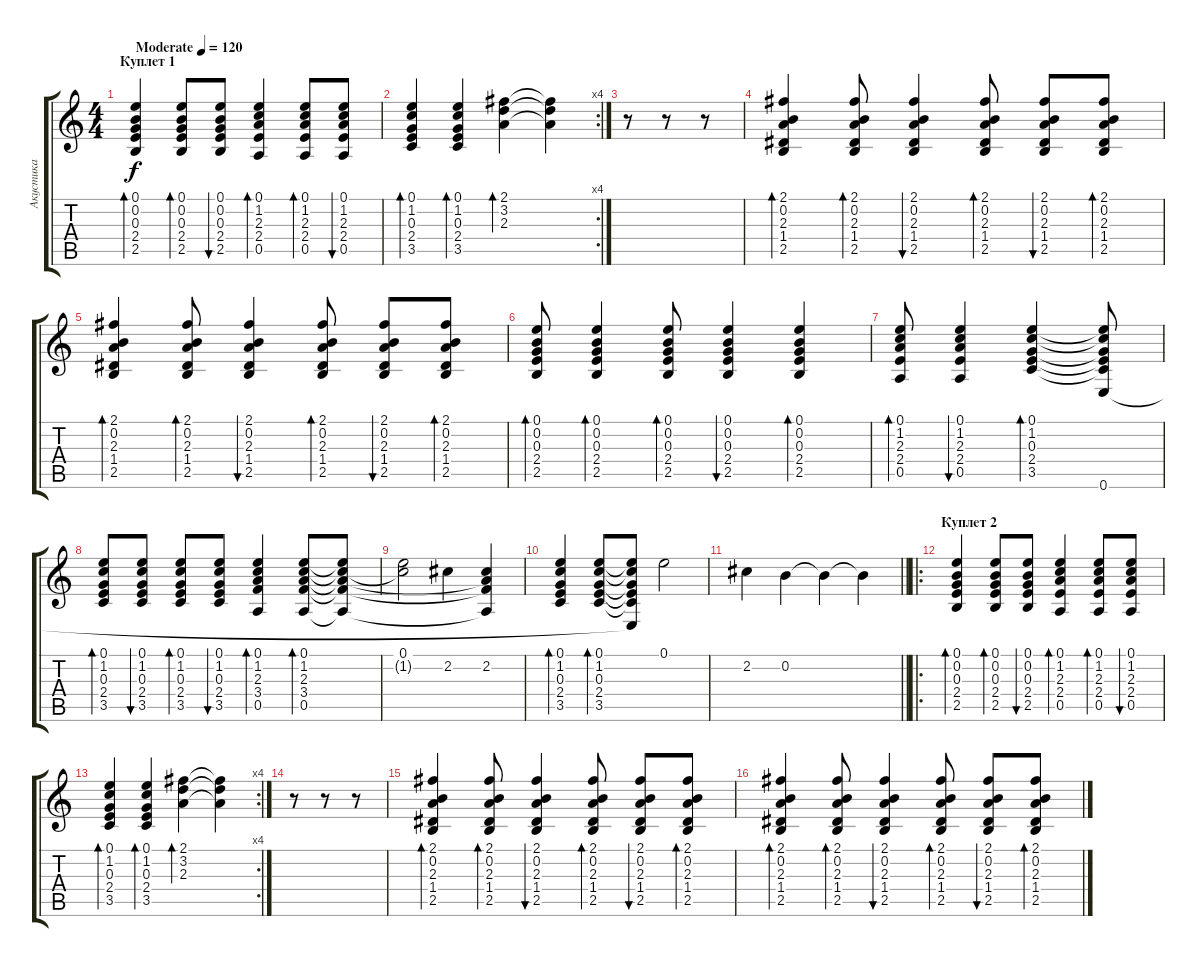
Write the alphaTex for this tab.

\track ("Акустика" "Акустика") {instrument acousticguitarsteel}
\staff {score tabs}
\tuning (E4 B3 G3 D3 A2 E2) {hide}
\ts (4 4)
\section ("" "Куплет 1")
\tempo (120 "Moderate")
\clef g2
\ks c
(0.1 0.2 0.3 2.4 2.5).4{bd 120 dy f instrument acousticguitarsteel} (0.1 0.2 0.3 2.4 2.5).8{bd 120} (0.1 0.2 0.3 2.4 2.5).8{bu 120} (0.1 1.2 2.3 2.4 0.5).4{bd 120} (0.1 1.2 2.3 2.4 0.5).8{bd 120} (0.1 1.2 2.3 2.4 0.5).8{bu 120} |
\rc 4
(0.1 1.2 0.3 2.4 3.5).4{bd 120} (0.1 1.2 0.3 2.4 3.5).4{bd 120} (2.1 3.2 2.3).4{bd 120} (2.1{t} 3.2{t} 2.3{t}).4 |
r.8 r.8 r.8 |
(2.1 0.2 2.3 1.4 2.5).4{bd 120} (2.1 0.2 2.3 1.4 2.5).8{bd 120} (2.1 0.2 2.3 1.4 2.5).4{bu 120} (2.1 0.2 2.3 1.4 2.5).8{bd 120} (2.1 0.2 2.3 1.4 2.5).8{bu 120} (2.1 0.2 2.3 1.4 2.5).8{bd 120} |
(2.1 0.2 2.3 1.4 2.5).4{bd 120} (2.1 0.2 2.3 1.4 2.5).8{bd 120} (2.1 0.2 2.3 1.4 2.5).4{bu 120} (2.1 0.2 2.3 1.4 2.5).8{bd 120} (2.1 0.2 2.3 1.4 2.5).8{bu 120} (2.1 0.2 2.3 1.4 2.5).8{bd 120} |
(0.1 0.2 0.3 2.4 2.5).8{bd 120} (0.1 0.2 0.3 2.4 2.5).4{bd 120} (0.1 0.2 0.3 2.4 2.5).8{bd 120} (0.1 0.2 0.3 2.4 2.5).4{bu 120} (0.1 0.2 0.3 2.4 2.5).4{bd 120} |
(0.1 1.2 2.3 2.4 0.5).8{bd 120} (0.1 1.2 2.3 2.4 0.5).4{bu 120} (0.1 1.2 0.3 2.4 3.5).4{bd 120} (0.1{t} 1.2{t} 0.3{t} 2.4{t} 3.5{t} 0.6).8 |
(0.1 1.2 0.3 2.4 3.5).8{bd 120} (0.1 1.2 0.3 2.4 3.5).8{bu 60} (0.1 1.2 0.3 2.4 3.5).8{bd 120} (0.1 1.2 0.3 2.4 3.5).8{bu 60} (0.1 1.2 2.3 3.4 0.5).4{bd 120} (0.1 1.2 2.3 3.4 0.5).8{bd 120} (0.1{t} 1.2{t} 2.3{t} 3.4{t} 0.5{t}).8 |
(0.1 1.2{t}).2 2.2.4 (2.2 2.3{t} 3.4{t} 0.5{t}).4 |
(0.1 1.2 0.3 2.4 3.5).4{bd 120} (0.1 1.2 0.3 2.4 3.5).8{bd 120} (0.1{t} 1.2{t} 0.3{t} 2.4{t} 3.5{t} 0.6{t}).8 0.1.2 |
\barLineRight lightlight
2.2.4 0.2.4 0.2{t}.4 0.2{t}.4 |
\ro
\section ("" "Куплет 2")
(0.1 0.2 0.3 2.4 2.5).4{bd 120} (0.1 0.2 0.3 2.4 2.5).8{bd 120} (0.1 0.2 0.3 2.4 2.5).8{bu 120} (0.1 1.2 2.3 2.4 0.5).4{bd 120} (0.1 1.2 2.3 2.4 0.5).8{bd 120} (0.1 1.2 2.3 2.4 0.5).8{bu 120} |
\rc 4
(0.1 1.2 0.3 2.4 3.5).4{bd 120} (0.1 1.2 0.3 2.4 3.5).4{bd 120} (2.1 3.2 2.3).4{bd 120} (2.1{t} 3.2{t} 2.3{t}).4 |
r.8 r.8 r.8 |
(2.1 0.2 2.3 1.4 2.5).4{bd 120} (2.1 0.2 2.3 1.4 2.5).8{bd 120} (2.1 0.2 2.3 1.4 2.5).4{bu 120} (2.1 0.2 2.3 1.4 2.5).8{bd 120} (2.1 0.2 2.3 1.4 2.5).8{bu 120} (2.1 0.2 2.3 1.4 2.5).8{bd 120} |
(2.1 0.2 2.3 1.4 2.5).4{bd 120} (2.1 0.2 2.3 1.4 2.5).8{bd 120} (2.1 0.2 2.3 1.4 2.5).4{bu 120} (2.1 0.2 2.3 1.4 2.5).8{bd 120} (2.1 0.2 2.3 1.4 2.5).8{bu 120} (2.1 0.2 2.3 1.4 2.5).8{bd 120}
